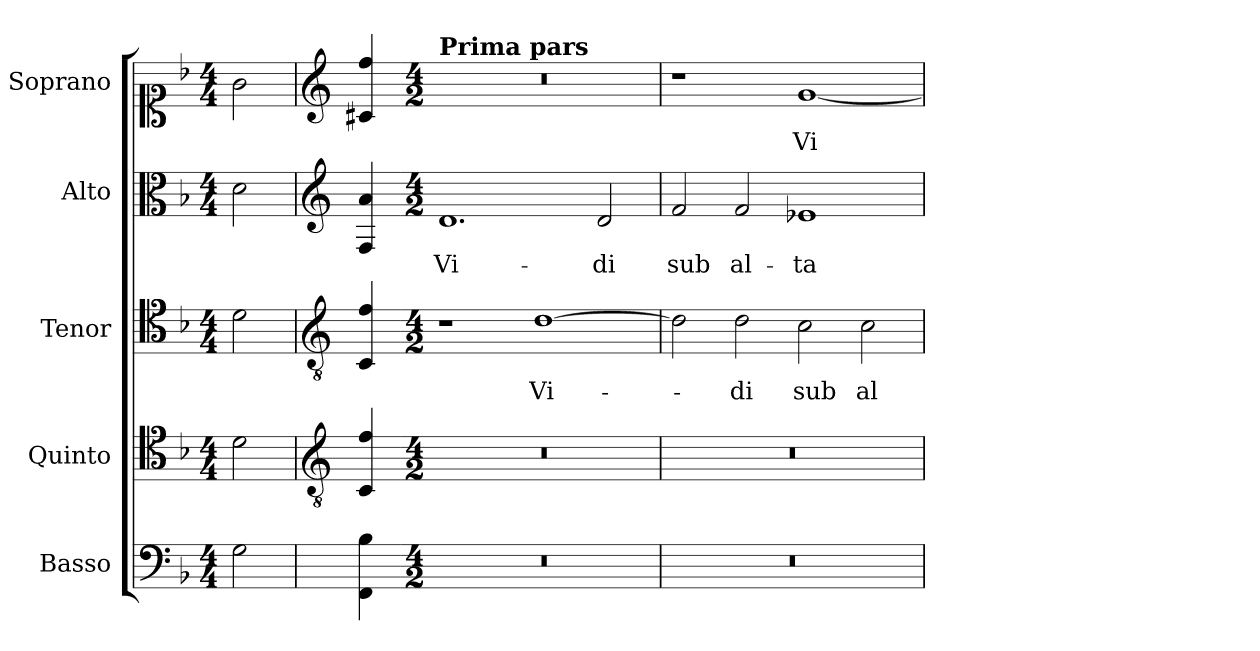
**kern	**kern	**kern	**text	**kern	**text	**kern	**text
*part5	*part4	*part3	*part3	*part2	*part2	*part1	*part1
*staff5	*staff4	*staff3	*staff3	*staff2	*staff2	*staff1	*staff1
*I"Basso	*I"Quinto	*I"Tenor	*	*I"Alto	*	*I"Soprano	*
*I'B.	*I'Q.	*I'T.	*	*I'A.	*	*I'S.	*
!!LO:PB:g=z
*clefF4	*clefC4	*clefC4	*	*clefC3	*	*clefC1	*
*	*ITrd7c12	*ITrd7c12	*	*	*	*	*
*k[b-]	*k[b-]	*k[b-]	*	*k[b-]	*	*k[b-]	*
*F:	*F:	*F:	*	*F:	*	*F:	*
*M4/4	*M4/4	*M4/4	*	*M4/4	*	*M4/4	*
=1	=1	=1	=1	=1	=1	=1	=1
!LO:N:head=open	!LO:N:head=open	!LO:N:head=open	!	!LO:N:head=open	!	!LO:N:head=open	!
2Gi\	2Di\	2Di\	.	2di\	.	2gi\	.
=2	=2	=2	=2	=2	=2	=2	=2
*	*clefGv2	*clefGv2	*	*clefG2	*	*clefG2	*
4FFi\ 4B-i	4CCi/ 4Fi	4CCi/ 4Fi	.	4Fi/ 4ai	.	4c#Xi/ 4ffi	.
=3-	=3-	=3-	=3-	=3-	=3-	=3-	=3-
*M4/2	*M4/2	*M4/2	*	*M4/2	*	*M4/2	*
!LO:N:vis=1	!LO:N:vis=1	!	!	!	!	!	!
!	!	!	!	!	!	!LO:TX:a:B:t=Prima pars	!
!	!	!	!	!	!LO:LY:b:color=#000000	!LO:N:vis=1	!
0r	0r	1r	.	1.di	Vi-	0r	.
!	!	!	!LO:LY:b:color=#000000	!	!	!	!
.	.	[1Di	Vi-	.	.	.	.
!	!	!	!	!	!LO:LY:b:color=#000000	!	!
.	.	.	.	2di/	-di	.	.
=4	=4	=4	=4	=4	=4	=4	=4
!LO:N:vis=1	!LO:N:vis=1	!	!	!	!	!	!
!	!	!	!	!	!LO:LY:b:color=#000000	!	!
0r	0r	2Di\]	.	2fi/	sub	1r	.
!	!	!	!LO:LY:b:color=#000000	!	!	!	!
!	!	!	!	!	!LO:LY:b:color=#000000	!	!
.	.	2Di\	-di	2fi/	al-	.	.
!	!	!	!LO:LY:b:color=#000000	!	!	!	!
!	!	!	!	!	!LO:LY:b:color=#000000	!	!
!	!	!	!	!	!	!	!LO:LY:b:color=#000000
.	.	2Ci\	sub	1e-Xi	-ta-	[1gi	Vi-
!	!	!	!LO:LY:b:color=#000000	!	!	!	!
.	.	2Ci\	al-	.	.	.	.
=	=	=	=	=	=	=	=
*-	*-	*-	*-	*-	*-	*-	*-
